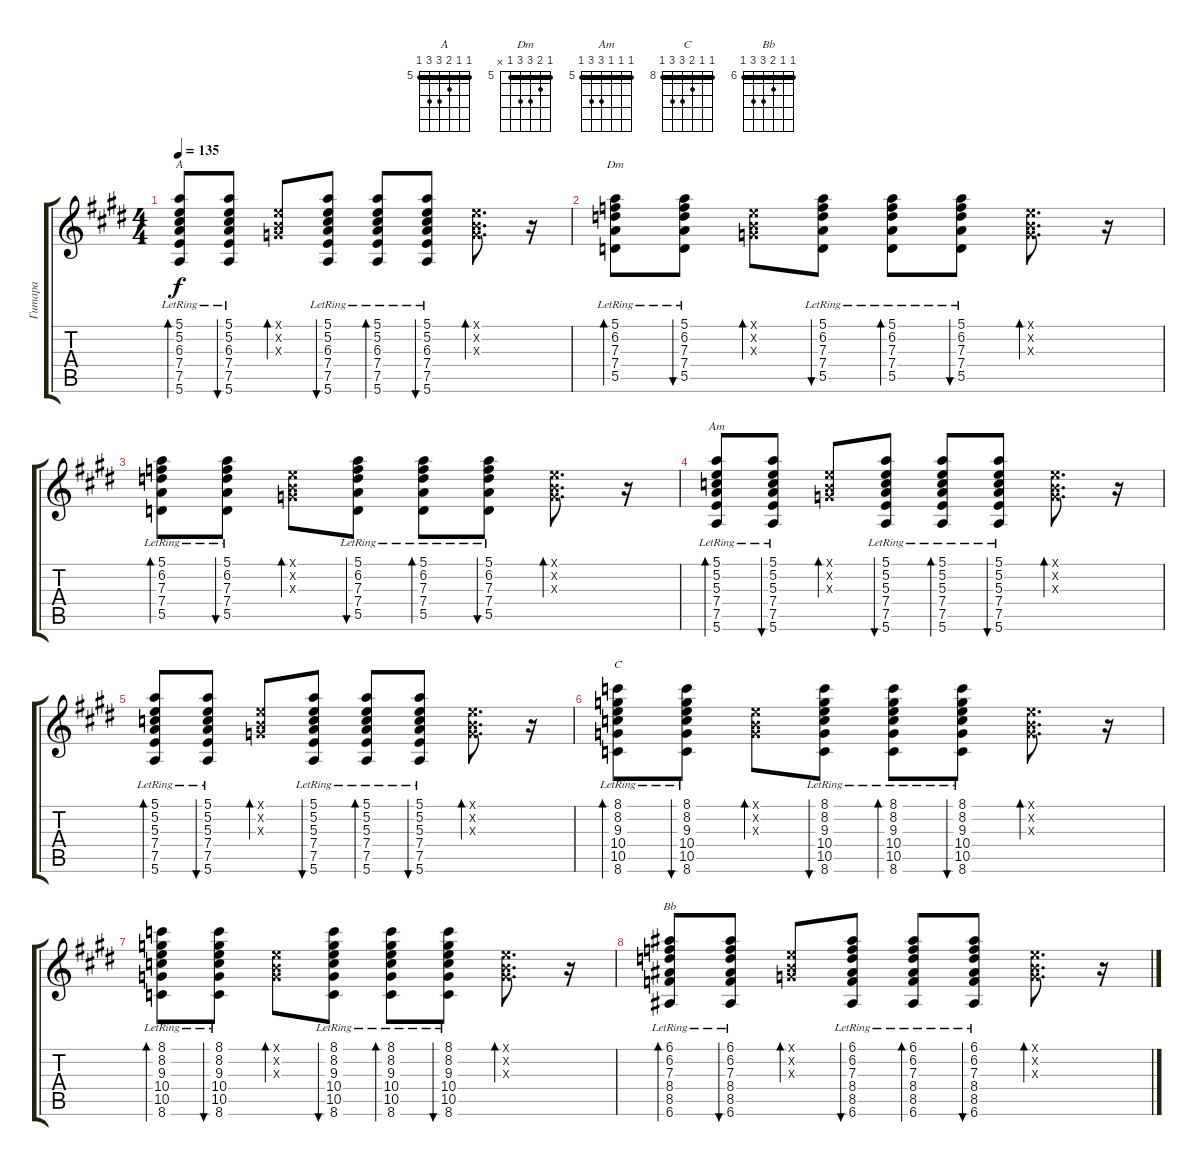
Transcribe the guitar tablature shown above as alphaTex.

\track ("Гитара" "Гитара") {instrument acousticguitarsteel}
\staff {score tabs}
\tuning (E4 B3 G3 D3 A2 E2) {hide}
\chord ("A" 5 5 6 7 7 5) {firstfret 5 barre 5}
\chord ("Dm" 5 6 7 7 5 x) {firstfret 5 barre 5}
\chord ("Am" 5 5 5 7 7 5) {firstfret 5 barre 5}
\chord ("C" 8 8 9 10 10 8) {firstfret 8 barre 8}
\chord ("Bb" 6 6 7 8 8 6) {firstfret 6 barre 6}
\ts (4 4)
\tempo 135
\clef g2
\ks c#minor
(5.1{lr} 5.2{lr} 6.3{lr} 7.4{lr} 7.5{lr} 5.6{lr}).8{bd 60 ch "A" dy f} (5.1{lr} 5.2{lr} 6.3{lr} 7.4{lr} 7.5{lr} 5.6{lr}).8{bu 60} (0.1{x} 0.2{x} 0.3{x}).8{bd 60} (5.1{lr} 5.2{lr} 6.3{lr} 7.4{lr} 7.5{lr} 5.6{lr}).8{bu 60} (5.1{lr} 5.2{lr} 6.3{lr} 7.4{lr} 7.5{lr} 5.6{lr}).8{bd 60} (5.1{lr} 5.2{lr} 6.3{lr} 7.4{lr} 7.5{lr} 5.6{lr}).8{bu 60} (0.1{x} 0.2{x} 0.3{x}).8{d bd 60} r.16 |
(5.1{lr} 6.2{lr} 7.3{lr} 7.4{lr} 5.5{lr}).8{bd 60 ch "Dm"} (5.1{lr} 6.2{lr} 7.3{lr} 7.4{lr} 5.5{lr}).8{bu 60} (0.1{x} 0.2{x} 0.3{x}).8{bd 60} (5.1{lr} 6.2{lr} 7.3{lr} 7.4{lr} 5.5{lr}).8{bu 60} (5.1{lr} 6.2{lr} 7.3{lr} 7.4{lr} 5.5{lr}).8{bd 60} (5.1{lr} 6.2{lr} 7.3{lr} 7.4{lr} 5.5{lr}).8{bu 60} (0.1{x} 0.2{x} 0.3{x}).8{d bd 60} r.16 |
(5.1{lr} 6.2{lr} 7.3{lr} 7.4{lr} 5.5{lr}).8{bd 60} (5.1{lr} 6.2{lr} 7.3{lr} 7.4{lr} 5.5{lr}).8{bu 60} (0.1{x} 0.2{x} 0.3{x}).8{bd 60} (5.1{lr} 6.2{lr} 7.3{lr} 7.4{lr} 5.5{lr}).8{bu 60} (5.1{lr} 6.2{lr} 7.3{lr} 7.4{lr} 5.5{lr}).8{bd 60} (5.1{lr} 6.2{lr} 7.3{lr} 7.4{lr} 5.5{lr}).8{bu 60} (0.1{x} 0.2{x} 0.3{x}).8{d bd 60} r.16 |
(5.1{lr} 5.2{lr} 5.3{lr} 7.4{lr} 7.5{lr} 5.6{lr}).8{bd 60 ch "Am"} (5.1{lr} 5.2{lr} 5.3{lr} 7.4{lr} 7.5{lr} 5.6{lr}).8{bu 60} (0.1{x} 0.2{x} 0.3{x}).8{bd 60} (5.1{lr} 5.2{lr} 5.3{lr} 7.4{lr} 7.5{lr} 5.6{lr}).8{bu 60} (5.1{lr} 5.2{lr} 5.3{lr} 7.4{lr} 7.5{lr} 5.6{lr}).8{bd 60} (5.1{lr} 5.2{lr} 5.3{lr} 7.4{lr} 7.5{lr} 5.6{lr}).8{bu 60} (0.1{x} 0.2{x} 0.3{x}).8{d bd 60} r.16 |
(5.1{lr} 5.2{lr} 5.3{lr} 7.4{lr} 7.5{lr} 5.6{lr}).8{bd 60} (5.1{lr} 5.2{lr} 5.3{lr} 7.4{lr} 7.5{lr} 5.6{lr}).8{bu 60} (0.1{x} 0.2{x} 0.3{x}).8{bd 60} (5.1{lr} 5.2{lr} 5.3{lr} 7.4{lr} 7.5{lr} 5.6{lr}).8{bu 60} (5.1{lr} 5.2{lr} 5.3{lr} 7.4{lr} 7.5{lr} 5.6{lr}).8{bd 60} (5.1{lr} 5.2{lr} 5.3{lr} 7.4{lr} 7.5{lr} 5.6{lr}).8{bu 60} (0.1{x} 0.2{x} 0.3{x}).8{d bd 60} r.16 |
(8.1{lr} 8.2{lr} 9.3{lr} 10.4{lr} 10.5{lr} 8.6{lr}).8{bd 60 ch "C"} (8.1{lr} 8.2{lr} 9.3{lr} 10.4{lr} 10.5{lr} 8.6{lr}).8{bu 60} (0.1{x} 0.2{x} 0.3{x}).8{bd 60} (8.1{lr} 8.2{lr} 9.3{lr} 10.4{lr} 10.5{lr} 8.6{lr}).8{bu 60} (8.1{lr} 8.2{lr} 9.3{lr} 10.4{lr} 10.5{lr} 8.6{lr}).8{bd 60} (8.1{lr} 8.2{lr} 9.3{lr} 10.4{lr} 10.5{lr} 8.6{lr}).8{bu 60} (0.1{x} 0.2{x} 0.3{x}).8{d bd 60} r.16 |
(8.1{lr} 8.2{lr} 9.3{lr} 10.4{lr} 10.5{lr} 8.6{lr}).8{bd 60} (8.1{lr} 8.2{lr} 9.3{lr} 10.4{lr} 10.5{lr} 8.6{lr}).8{bu 60} (0.1{x} 0.2{x} 0.3{x}).8{bd 60} (8.1{lr} 8.2{lr} 9.3{lr} 10.4{lr} 10.5{lr} 8.6{lr}).8{bu 60} (8.1{lr} 8.2{lr} 9.3{lr} 10.4{lr} 10.5{lr} 8.6{lr}).8{bd 60} (8.1{lr} 8.2{lr} 9.3{lr} 10.4{lr} 10.5{lr} 8.6{lr}).8{bu 60} (0.1{x} 0.2{x} 0.3{x}).8{d bd 60} r.16 |
(6.1{lr} 6.2{lr} 7.3{lr} 8.4{lr} 8.5{lr} 6.6{lr}).8{bd 60 ch "Bb"} (6.1{lr} 6.2{lr} 7.3{lr} 8.4{lr} 8.5{lr} 6.6{lr}).8{bu 60} (0.1{x} 0.2{x} 0.3{x}).8{bd 60} (6.1{lr} 6.2{lr} 7.3{lr} 8.4{lr} 8.5{lr} 6.6{lr}).8{bu 60} (6.1{lr} 6.2{lr} 7.3{lr} 8.4{lr} 8.5{lr} 6.6{lr}).8{bd 60} (6.1{lr} 6.2{lr} 7.3{lr} 8.4{lr} 8.5{lr} 6.6{lr}).8{bu 60} (0.1{x} 0.2{x} 0.3{x}).8{d bd 60} r.16
